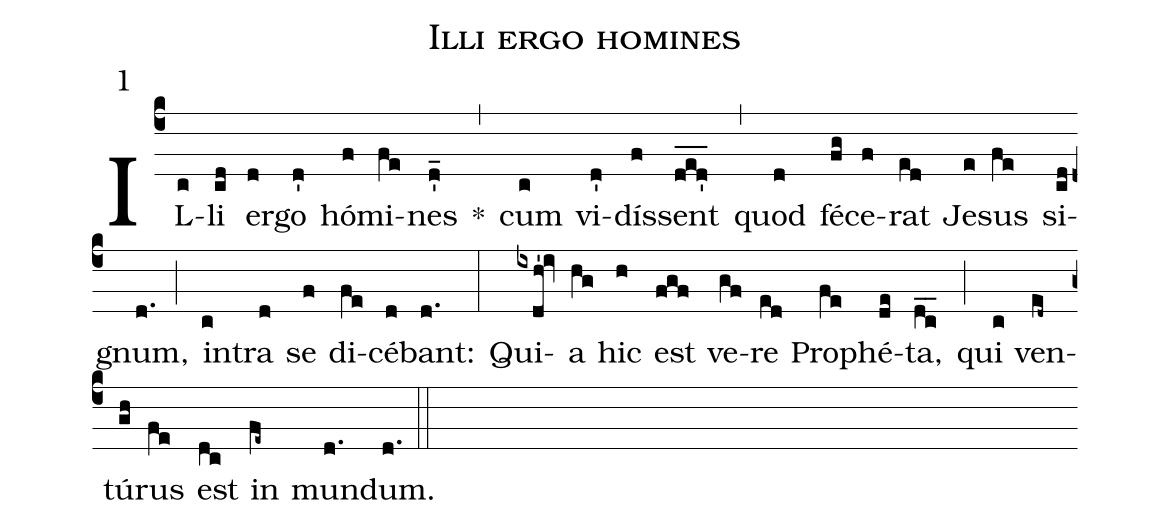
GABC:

name:Illi ergo homines;
mode:1;
annotation:1;
office-part:Antiphonae;
%%
(c4) IL(c)li(cd) er(d)go(d') hó(f)mi(fe)nes(d'_) *(,) cum(c) vi(d')dís(f)sent(ded'___) (,) quod(d) fé(fg)ce(f)rat(ed) Je(e)sus(fe) si(cd)gnum,(d.) (;) in(c)tra(d) se(f) di(fe)cé(d)bant:(d.) (:) Qui(ixdh'!iv)a(hg) hic(h) est(fgf) ve(gf)re(ed) Pro(fe)phé(de)ta,(dc__) (;) qui(c) ven(ed~)tú(gh)rus(fe) est(dc) in(fe~) mun(d.)dum.(d.) (::)
